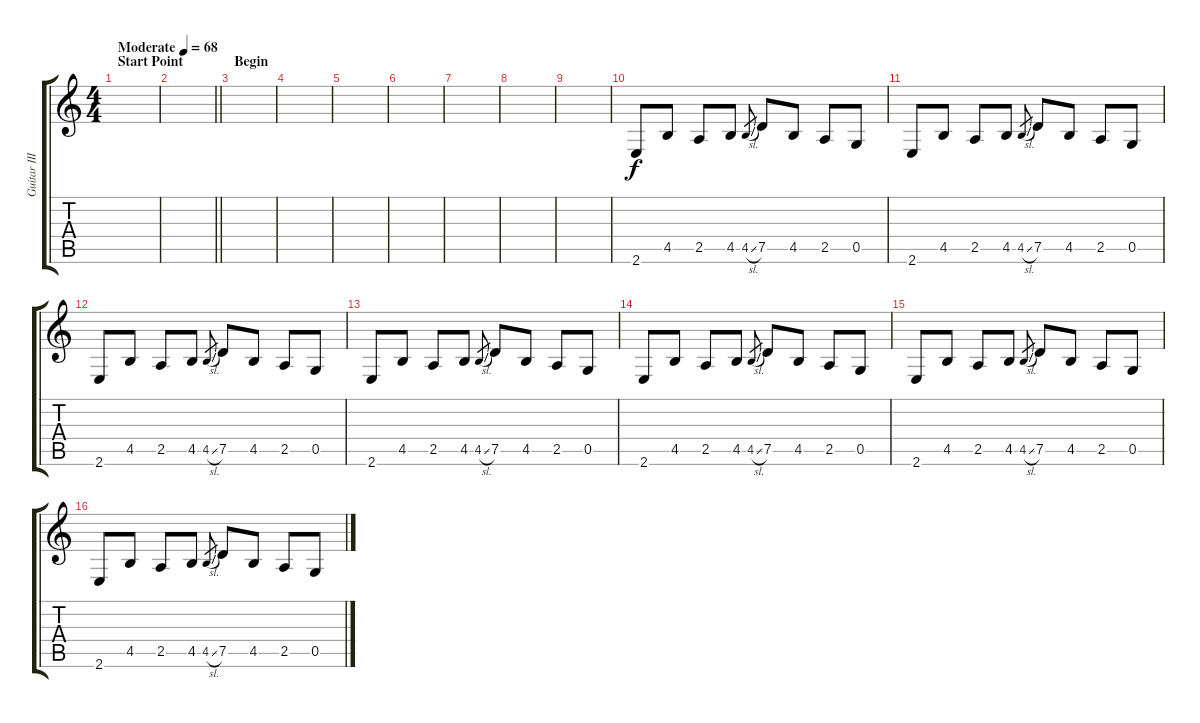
\track ("Guitar III (Acoustic)" "Guitar III") {instrument acousticguitarsteel}
\staff {score tabs}
\tuning (D4 A3 F3 C3 G2 D2) {hide}
\ts (4 4)
\section ("" "Start Point")
\tempo (68 "Moderate")
\clef g2
\ks c
|
\barLineRight lightlight
|
\section ("" "Begin")
|
|
|
|
|
|
|
2.6.8 4.5.8 2.5.8 4.5.8 4.5{sl}.8{gr} 7.5.8 4.5.8 2.5.8 0.5.8 |
2.6.8 4.5.8 2.5.8 4.5.8 4.5{sl}.8{gr} 7.5.8 4.5.8 2.5.8 0.5.8 |
2.6.8 4.5.8 2.5.8 4.5.8 4.5{sl}.8{gr} 7.5.8 4.5.8 2.5.8 0.5.8 |
2.6.8 4.5.8 2.5.8 4.5.8 4.5{sl}.8{gr} 7.5.8 4.5.8 2.5.8 0.5.8 |
2.6.8 4.5.8 2.5.8 4.5.8 4.5{sl}.8{gr} 7.5.8 4.5.8 2.5.8 0.5.8 |
2.6.8{volume 0} 4.5.8 2.5.8 4.5.8 4.5{sl}.8{gr} 7.5.8 4.5.8 2.5.8 0.5.8 |
2.6.8 4.5.8 2.5.8 4.5.8 4.5{sl}.8{gr} 7.5.8 4.5.8 2.5.8 0.5.8
